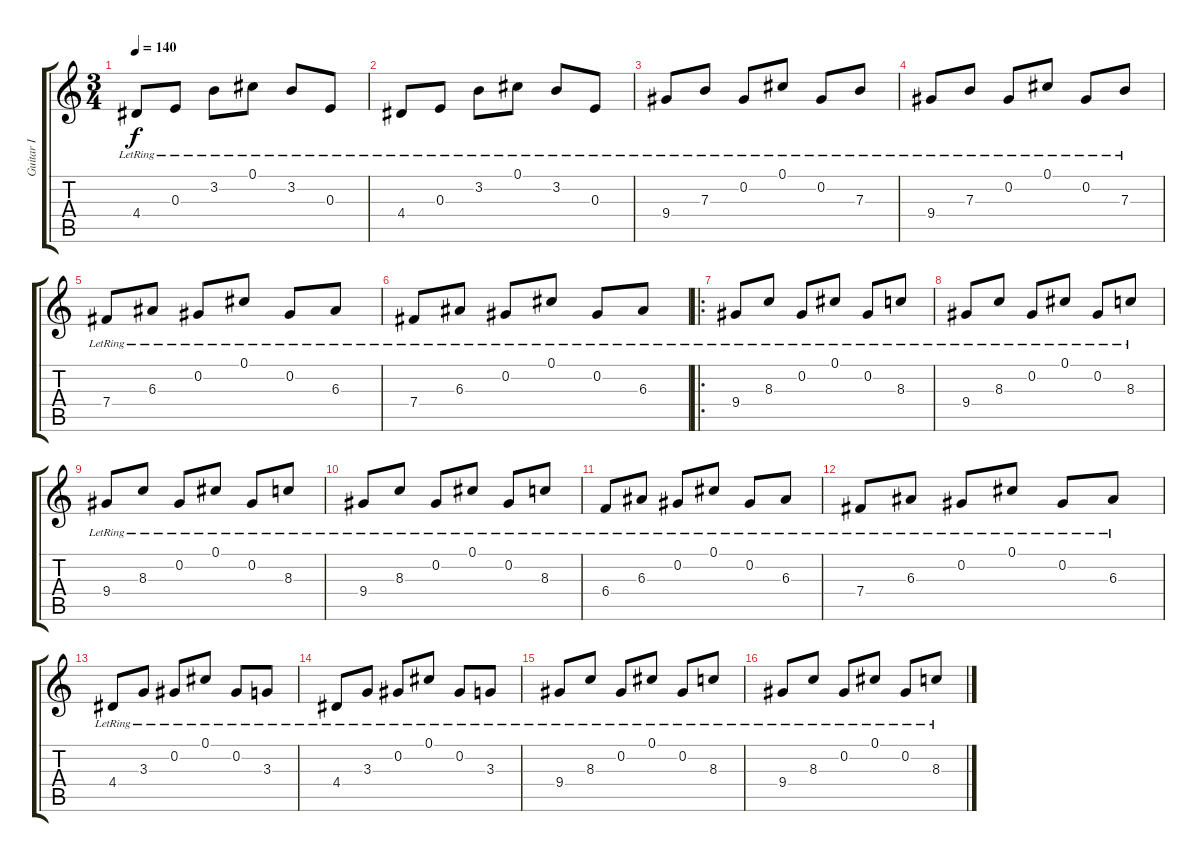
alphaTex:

\track ("Guitar I" "Guitar I") {instrument distortionguitar}
\staff {score tabs}
\tuning (Db4 Ab3 E3 B2 Gb2 Db2) {hide}
\ts (3 4)
\tempo 140
\clef g2
\ks c
4.4{lr}.8{dy f} 0.3{lr}.8 3.2{lr}.8 0.1{lr}.8 3.2{lr}.8 0.3{lr}.8 |
4.4{lr}.8 0.3{lr}.8 3.2{lr}.8 0.1{lr}.8 3.2{lr}.8 0.3{lr}.8 |
9.4{lr}.8 7.3{lr}.8 0.2{lr}.8 0.1{lr}.8 0.2{lr}.8 7.3{lr}.8 |
9.4{lr}.8 7.3{lr}.8 0.2{lr}.8 0.1{lr}.8 0.2{lr}.8 7.3{lr}.8 |
7.4{lr}.8 6.3{lr}.8 0.2{lr}.8 0.1{lr}.8 0.2{lr}.8 6.3{lr}.8 |
7.4{lr}.8 6.3{lr}.8 0.2{lr}.8 0.1{lr}.8 0.2{lr}.8 6.3{lr}.8 |
\ro
9.4{lr}.8 8.3{lr}.8 0.2{lr}.8 0.1{lr}.8 0.2{lr}.8 8.3{lr}.8 |
9.4{lr}.8 8.3{lr}.8 0.2{lr}.8 0.1{lr}.8 0.2{lr}.8 8.3{lr}.8 |
9.4{lr}.8 8.3{lr}.8 0.2{lr}.8 0.1{lr}.8 0.2{lr}.8 8.3{lr}.8 |
9.4{lr}.8 8.3{lr}.8 0.2{lr}.8 0.1{lr}.8 0.2{lr}.8 8.3{lr}.8 |
6.4{lr}.8 6.3{lr}.8 0.2{lr}.8 0.1{lr}.8 0.2{lr}.8 6.3{lr}.8 |
7.4{lr}.8 6.3{lr}.8 0.2{lr}.8 0.1{lr}.8 0.2{lr}.8 6.3{lr}.8 |
4.4{lr}.8 3.3{lr}.8 0.2{lr}.8 0.1{lr}.8 0.2{lr}.8 3.3{lr}.8 |
4.4{lr}.8 3.3{lr}.8 0.2{lr}.8 0.1{lr}.8 0.2{lr}.8 3.3{lr}.8 |
9.4{lr}.8 8.3{lr}.8 0.2{lr}.8 0.1{lr}.8 0.2{lr}.8 8.3{lr}.8 |
9.4{lr}.8 8.3{lr}.8 0.2{lr}.8 0.1{lr}.8 0.2{lr}.8 8.3{lr}.8
